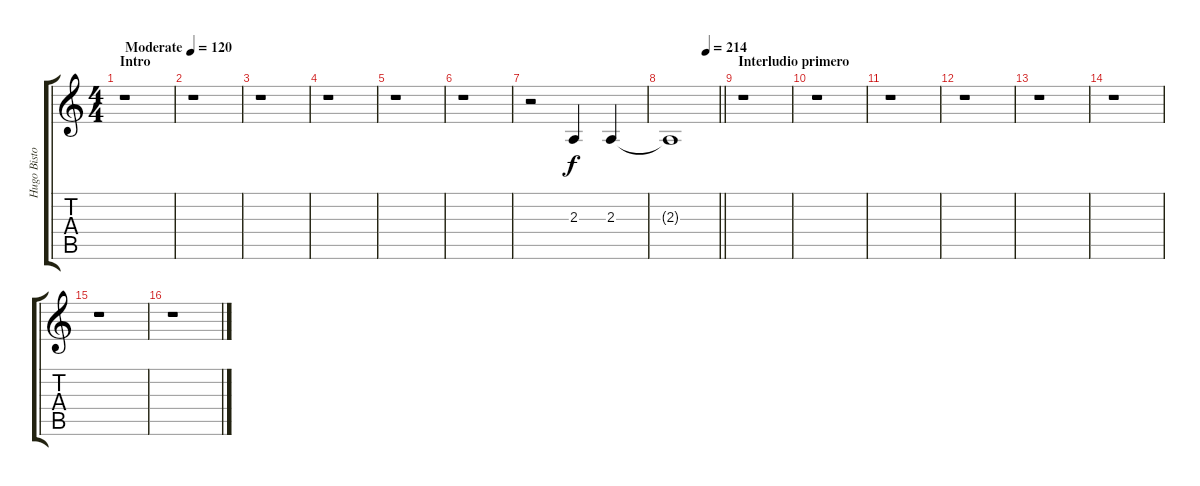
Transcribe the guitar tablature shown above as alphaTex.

\track ("Hugo Bistolfi Strings" "Hugo Bisto") {instrument stringensemble1}
\staff {score tabs}
\tuning (E4 B3 G3 D3 A2 E2) {hide}
\ts (4 4)
\section ("" "Intro")
\tempo (120 "Moderate")
\tempo 240
\tempo (120 "Moderate")
\clef g2
\ks c
r.1{dy f instrument stringensemble1} |
r.1 |
r.1 |
r.1 |
r.1 |
r.1 |
r.2{instrument acousticgrandpiano} 2.3.4 2.3.4 |
\tempo (214 0.75)
\barLineRight lightlight
2.3{t}.1 |
\section ("" "Interludio primero")
r.1{instrument stringensemble1} |
r.1 |
r.1 |
r.1 |
r.1 |
r.1 |
r.1 |
r.1
